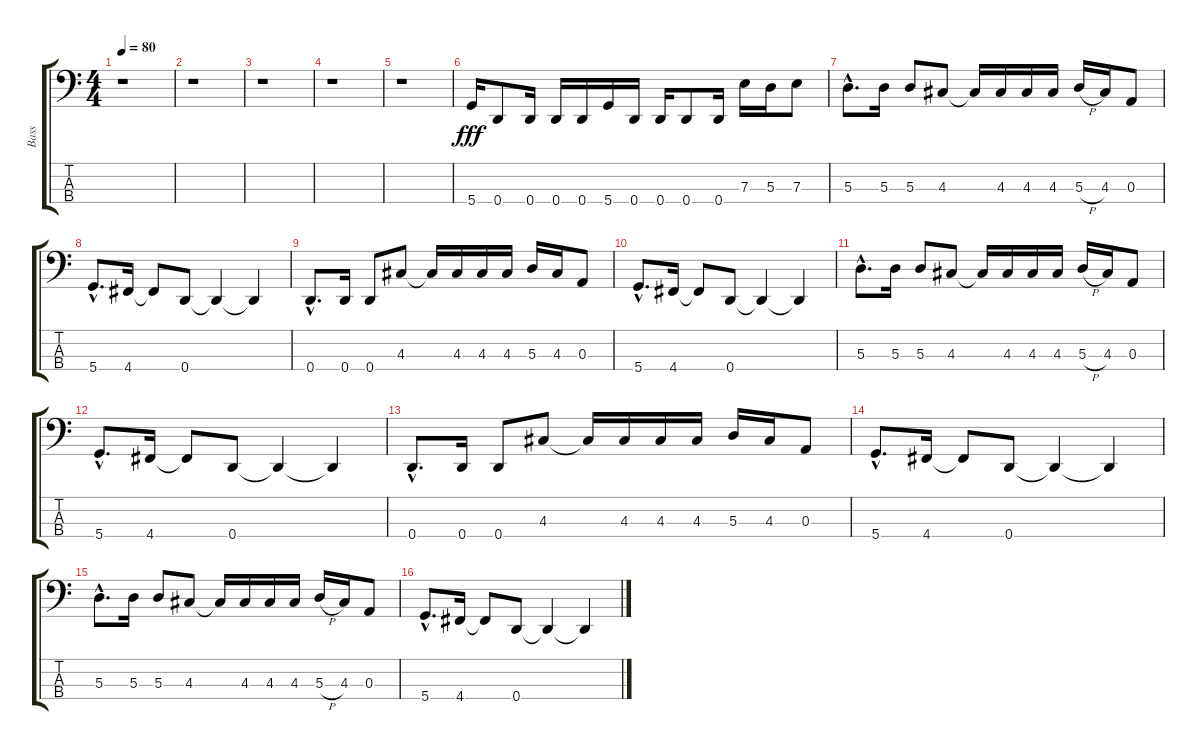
\track ("Bass" "Bass") {instrument slapbass2}
\staff {score tabs}
\tuning (G2 D2 A1 D1) {hide}
\ts (4 4)
\tempo 80
\clef f4
\ks c
r.1{dy fff} |
r.1 |
r.1 |
r.1 |
r.1 |
5.4.16 0.4.8 0.4.16 0.4.16 0.4.16 5.4.16 0.4.16 0.4.16 0.4.8 0.4.16 7.3.16 5.3.16 7.3.8 |
5.3{hac}.8{d} 5.3.16 5.3.8 4.3.8 4.3{t}.16 4.3.16 4.3.16 4.3.16 5.3{h}.16 4.3.16 0.3.8 |
5.4{hac}.8{d} 4.4.16 4.4{t}.8 0.4.8 0.4{t}.4 0.4{t}.4 |
0.4{hac}.8{d} 0.4.16 0.4.8 4.3.8 4.3{t}.16 4.3.16 4.3.16 4.3.16 5.3.16 4.3.16 0.3.8 |
5.4{hac}.8{d} 4.4.16 4.4{t}.8 0.4.8 0.4{t}.4 0.4{t}.4 |
5.3{hac}.8{d} 5.3.16 5.3.8 4.3.8 4.3{t}.16 4.3.16 4.3.16 4.3.16 5.3{h}.16 4.3.16 0.3.8 |
5.4{hac}.8{d} 4.4.16 4.4{t}.8 0.4.8 0.4{t}.4 0.4{t}.4 |
0.4{hac}.8{d} 0.4.16 0.4.8 4.3.8 4.3{t}.16 4.3.16 4.3.16 4.3.16 5.3.16 4.3.16 0.3.8 |
5.4{hac}.8{d} 4.4.16 4.4{t}.8 0.4.8 0.4{t}.4 0.4{t}.4 |
5.3{hac}.8{d} 5.3.16 5.3.8 4.3.8 4.3{t}.16 4.3.16 4.3.16 4.3.16 5.3{h}.16 4.3.16 0.3.8 |
5.4{hac}.8{d} 4.4.16 4.4{t}.8 0.4.8 0.4{t}.4 0.4{t}.4
